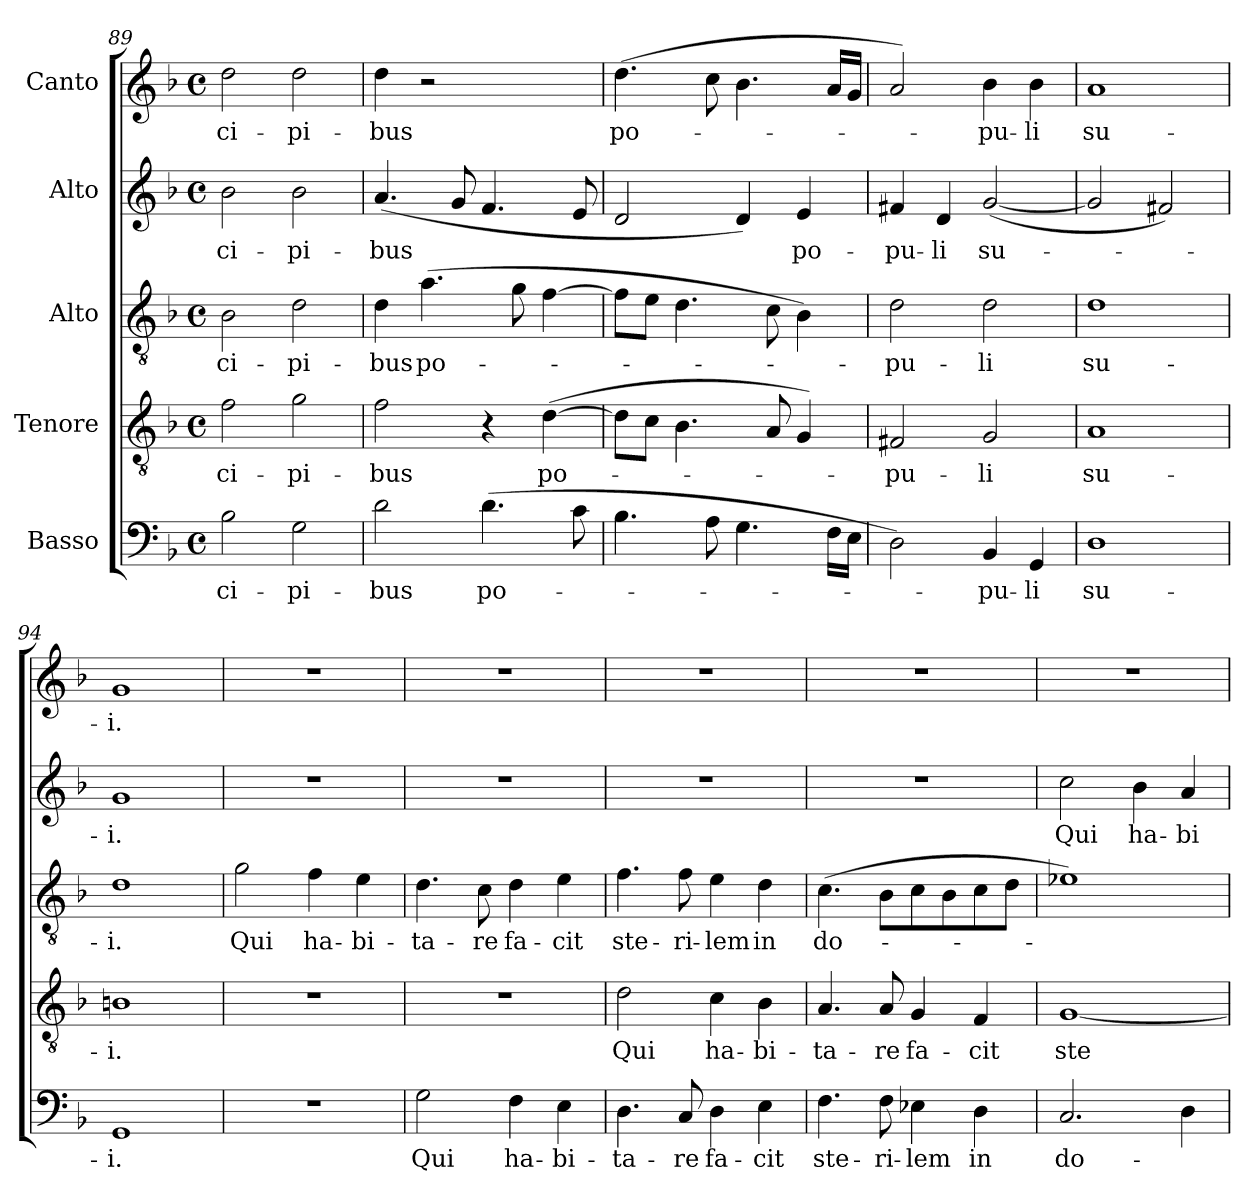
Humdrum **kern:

**kern	**text	**kern	**text	**kern	**text	**kern	**text	**kern	**text
*part5	*part5	*part4	*part4	*part3	*part3	*part2	*part2	*part1	*part1
*staff5	*staff5	*staff4	*staff4	*staff3	*staff3	*staff2	*staff2	*staff1	*staff1
*I"Basso	*	*I"Tenore	*	*I"Alto	*	*I"Alto	*	*I"Canto	*
*clefF4	*	*clefGv2	*	*clefGv2	*	*clefG2	*	*clefG2	*
*ITrd7c12	*	*	*	*	*	*	*	*	*
*k[b-]	*	*k[b-]	*	*k[b-]	*	*k[b-]	*	*k[b-]	*
*F:	*	*F:	*	*F:	*	*F:	*	*F:	*
*M4/4	*	*M4/4	*	*M4/4	*	*M4/4	*	*M4/4	*
*met(c)	*	*met(c)	*	*met(c)	*	*met(c)	*	*met(c)	*
=89	=89	=89	=89	=89	=89	=89	=89	=89	=89
!	!LO:LY:b	!	!LO:LY:b	!	!LO:LY:b	!	!LO:LY:b	!	!LO:LY:b
2BB-\	-ci-	2f\	-ci-	2B-\	-ci-	2b-\	-ci-	2dd\	-ci-
!	!LO:LY:b	!	!LO:LY:b	!	!LO:LY:b	!	!LO:LY:b	!	!LO:LY:b
2GG\	-pi-	2g\	-pi-	2d\	-pi-	2b-\	-pi-	2dd\	-pi-
=90	=90	=90	=90	=90	=90	=90	=90	=90	=90
!	!LO:LY:b	!	!LO:LY:b	!	!LO:LY:b	!	!LO:LY:b	!	!LO:LY:b
2D\	-bus	2f\	-bus	4d\	-bus	(4.a/	-bus	4dd\	-bus
!	!	!	!	!	!LO:LY:b	!	!	!	!
.	.	.	.	(>4.a\	po-	.	.	2r	.
.	.	.	.	.	.	8g/	.	.	.
!	!LO:LY:b	!	!	!	!	!	!	!	!
(>4.D\	po-	4r	.	.	.	4.f/	.	.	.
.	.	.	.	8g\	.	.	.	.	.
!	!	!	!LO:LY:b	!	!	!	!	!	!
.	.	(>[4d\	po-	[4f\	.	.	.	4ryy	.
8C\	.	.	.	.	.	8e/	.	.	.
=91	=91	=91	=91	=91	=91	=91	=91	=91	=91
!	!	!	!	!	!	!	!	!	!LO:LY:b
4.BB-\	.	8d\L]	.	8f\L]	.	2d/	.	(>4.dd\	po-
.	.	8c\J	.	8e\J	.	.	.	.	.
.	.	4.B-\	.	4.d\	.	.	.	.	.
8AA\	.	.	.	.	.	.	.	8cc\	.
4.GG\	.	.	.	.	.	4d/)	.	4.b-\	.
.	.	8A/	.	8c\	.	.	.	.	.
!	!	!	!	!	!	!	!LO:LY:b	!	!
.	.	4G/)	.	4B-\)	.	4e/	po-	.	.
16FF\LL	.	.	.	.	.	.	.	16a/LL	.
16EE\JJ	.	.	.	.	.	.	.	16g/JJ	.
=92	=92	=92	=92	=92	=92	=92	=92	=92	=92
!	!	!	!LO:LY:b	!	!LO:LY:b	!	!LO:LY:b	!	!
2DD\)	.	2F#X/	-pu-	2d\	-pu-	4f#X/	-pu-	2a/)	.
!	!	!	!	!	!	!	!LO:LY:b	!	!
.	.	.	.	.	.	4d/	-li	.	.
!	!LO:LY:b	!	!LO:LY:b	!	!LO:LY:b	!	!LO:LY:b	!	!LO:LY:b
4BBB-/	-pu-	2G/	-li	2d\	-li	(>[2g/	su-	4b-\	-pu-
!	!LO:LY:b	!	!	!	!	!	!	!	!LO:LY:b
4GGG/	-li	.	.	.	.	.	.	4b-\	-li
=93	=93	=93	=93	=93	=93	=93	=93	=93	=93
!	!LO:LY:b	!	!LO:LY:b	!	!LO:LY:b	!	!	!	!LO:LY:b
1DD	su-	1A	su-	1d	su-	2g/]	.	1a	su-
.	.	.	.	.	.	2f#X/)	.	.	.
=94	=94	=94	=94	=94	=94	=94	=94	=94	=94
!	!LO:LY:b	!	!LO:LY:b	!	!LO:LY:b	!	!LO:LY:b	!	!LO:LY:b
1GGG	-i.	1Bn	-i.	1d	-i.	1g	-i.	1g	-i.
!!LO:LB:g=z
=95	=95	=95	=95	=95	=95	=95	=95	=95	=95
!	!	!	!	!	!LO:LY:b	!	!	!	!
1r	.	1r	.	2g\	Qui	1r	.	1r	.
!	!	!	!	!	!LO:LY:b	!	!	!	!
.	.	.	.	4f\	ha-	.	.	.	.
!	!	!	!	!	!LO:LY:b	!	!	!	!
.	.	.	.	4e\	-bi-	.	.	.	.
=96	=96	=96	=96	=96	=96	=96	=96	=96	=96
!	!LO:LY:b	!	!	!	!LO:LY:b	!	!	!	!
2GG\	Qui	1r	.	4.d\	-ta-	1r	.	1r	.
!	!	!	!	!	!LO:LY:b	!	!	!	!
.	.	.	.	8c\	-re	.	.	.	.
!	!LO:LY:b	!	!	!	!LO:LY:b	!	!	!	!
4FF\	ha-	.	.	4d\	fa-	.	.	.	.
!	!LO:LY:b	!	!	!	!LO:LY:b	!	!	!	!
4EE\	-bi-	.	.	4e\	-cit	.	.	.	.
=97	=97	=97	=97	=97	=97	=97	=97	=97	=97
!	!LO:LY:b	!	!LO:LY:b	!	!LO:LY:b	!	!	!	!
4.DD\	-ta-	2d\	Qui	4.f\	ste-	1r	.	1r	.
!	!LO:LY:b	!	!	!	!LO:LY:b	!	!	!	!
8CC/	-re	.	.	8f\	-ri-	.	.	.	.
!	!LO:LY:b	!	!LO:LY:b	!	!LO:LY:b	!	!	!	!
4DD\	fa-	4c\	ha-	4e\	-lem	.	.	.	.
!	!LO:LY:b	!	!LO:LY:b	!	!LO:LY:b	!	!	!	!
4EE\	-cit	4B-\	-bi-	4d\	in	.	.	.	.
=98	=98	=98	=98	=98	=98	=98	=98	=98	=98
!	!LO:LY:b	!	!LO:LY:b	!	!LO:LY:b	!	!	!	!
4.FF\	ste-	4.A/	-ta-	(>4.c\	do-	1r	.	1r	.
!	!LO:LY:b	!	!LO:LY:b	!	!	!	!	!	!
8FF\	-ri-	8A/	-re	8B-\L	.	.	.	.	.
!	!LO:LY:b	!	!LO:LY:b	!	!	!	!	!	!
4EE-X\	-lem	4G/	fa-	8c\	.	.	.	.	.
.	.	.	.	8B-\	.	.	.	.	.
!	!LO:LY:b	!	!LO:LY:b	!	!	!	!	!	!
4DD\	in	4F/	-cit	8c\	.	.	.	.	.
.	.	.	.	8d\J	.	.	.	.	.
=99	=99	=99	=99	=99	=99	=99	=99	=99	=99
!	!LO:LY:b	!	!LO:LY:b	!	!	!	!LO:LY:b	!	!
2.CC/	do-	[1G	ste-	1e-X)	.	2cc\	Qui	1r	.
!	!	!	!	!	!	!	!LO:LY:b	!	!
.	.	.	.	.	.	4b-\	ha-	.	.
!	!	!	!	!	!	!	!LO:LY:b	!	!
4DD\	.	.	.	.	.	4a/	-bi-	.	.
=	=	=	=	=	=	=	=	=	=
*-	*-	*-	*-	*-	*-	*-	*-	*-	*-
